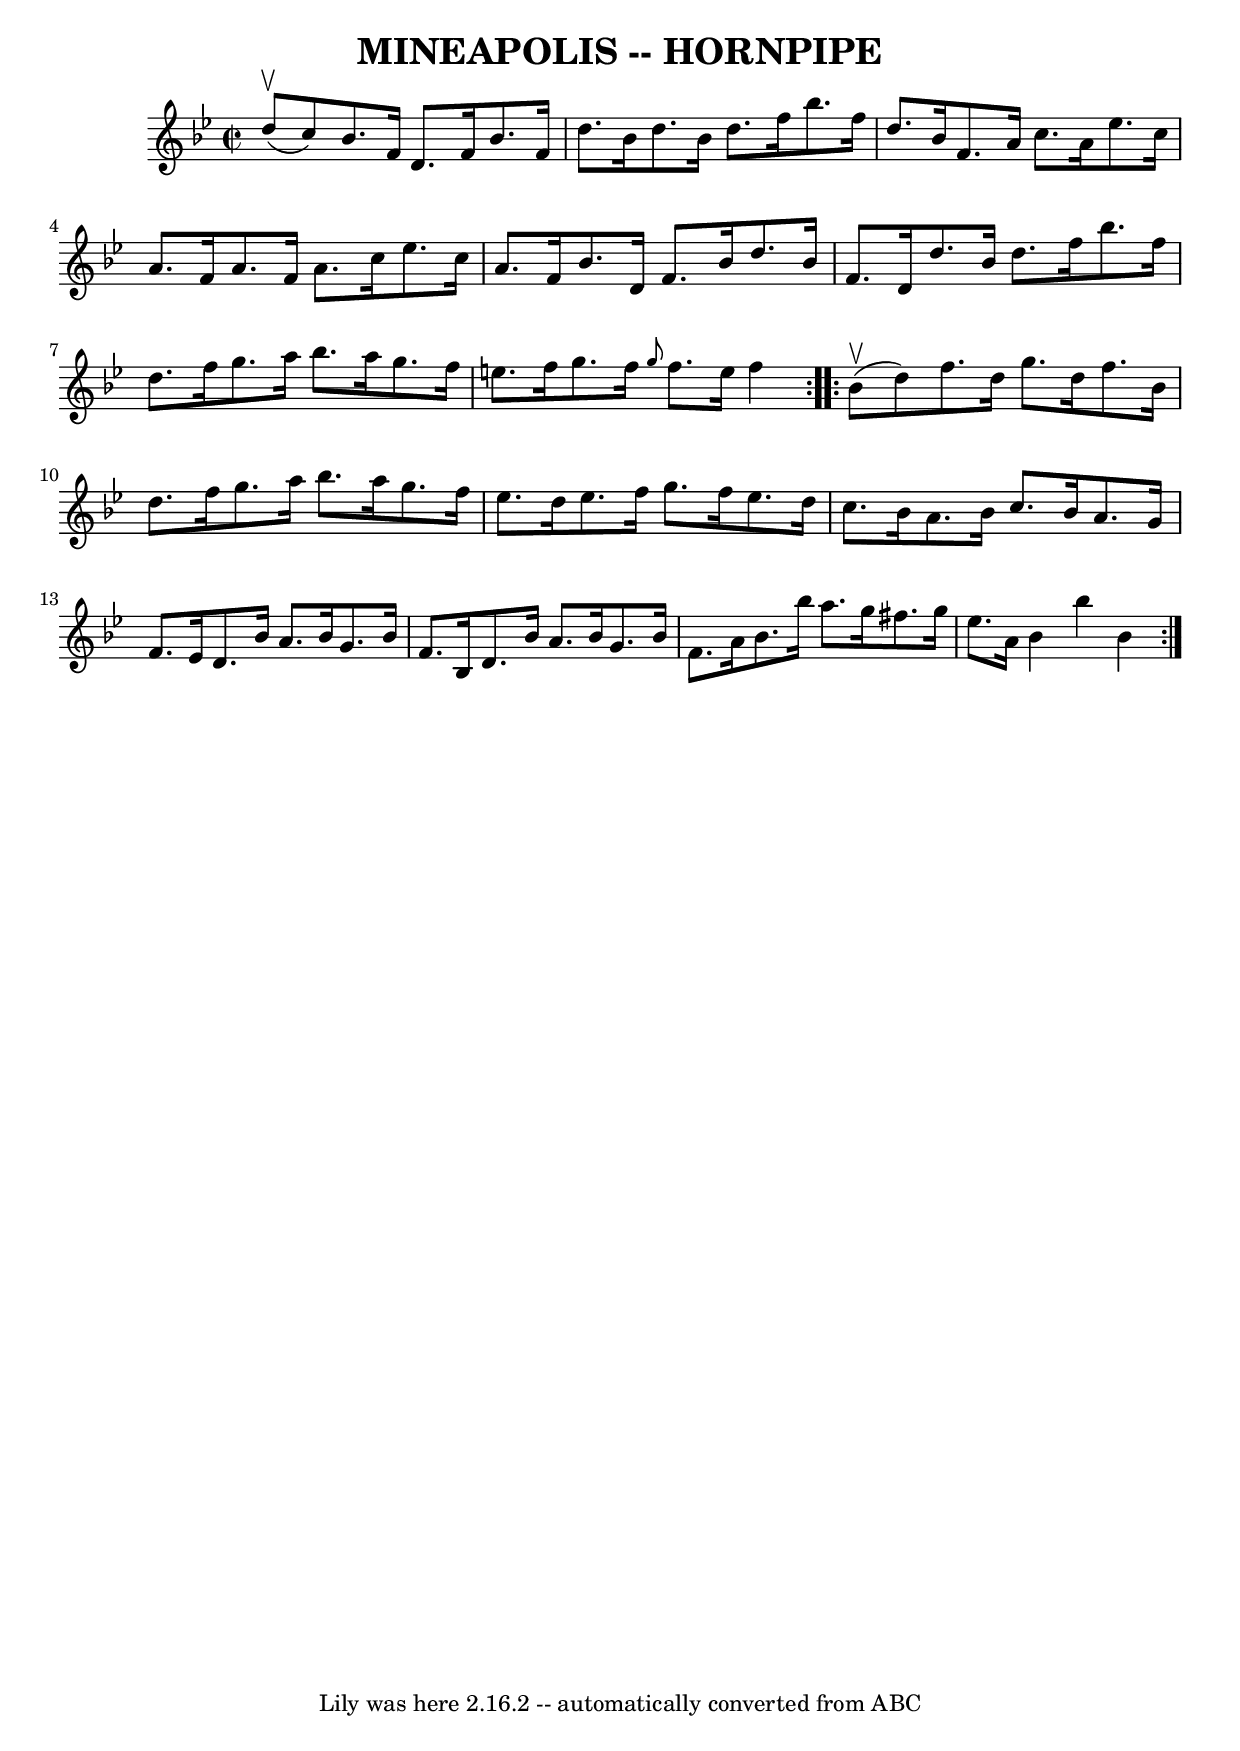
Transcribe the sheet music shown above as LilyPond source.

\version "2.7.40"
\include "Mammoth.ily"
\header {
	%% book = "Ryan's Mammoth Collection of Fiddle Tunes"
	crossRefNumber = "1"
	footnotes = "\\\\\\\\(Can be used as a Clog.)"
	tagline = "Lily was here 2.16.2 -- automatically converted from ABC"
	title = "MINEAPOLIS -- HORNPIPE"
}
voicedefault =  {


\repeat volta 2 {
\override Staff.TimeSignature #'style = #'C
 \time 2/2 \key bes \major d''8 (^\upbow c''8)       |
 bes'8. 
 f'16 d'8. f'16 bes'8. f'16 d''8. bes'16    |
   
d''8. bes'16 d''8. f''16 bes''8. f''16 d''8. bes'16    
|
 f'8. a'16 c''8. a'16 ees''8. c''16 a'8. f'16    
|
 a'8. f'16 a'8. c''16 ees''8. c''16 a'8. f'16    
|
     |
 bes'8. d'16 f'8. bes'16 d''8. bes'16    
f'8. d'16    |
 d''8. bes'16 d''8. f''16 bes''8.    
f''16 d''8. f''16    |
 g''8. a''16 bes''8. a''16    
g''8. f''16 e''8. f''16    |
 g''8. f''16  \grace { g''8 
 } f''8. e''16 f''4    }     \repeat volta 2 { bes'8 (^\upbow   
d''8)       |
 f''8. d''16 g''8. d''16 f''8. bes'16   
 d''8. f''16    |
 g''8. a''16 bes''8. a''16 g''8.    
f''16 ees''8. d''16    |
 ees''8. f''16 g''8. f''16    
ees''8. d''16 c''8. bes'16    |
 a'8. bes'16 c''8.    
bes'16 a'8. g'16 f'8. ees'16    |
     |
 d'8.    
bes'16 a'8. bes'16 g'8. bes'16 f'8. bes16    |
 d'8.  
 bes'16 a'8. bes'16 g'8. bes'16 f'8. a'16    |
   
bes'8. bes''16 a''8. g''16 fis''8. g''16 ees''8. a'16    
|
 bes'4 bes''4 bes'4    }   
}

\score{
    <<

	\context Staff="default"
	{
	    \voicedefault 
	}

    >>
	\layout {
	}
	\midi {}
}
